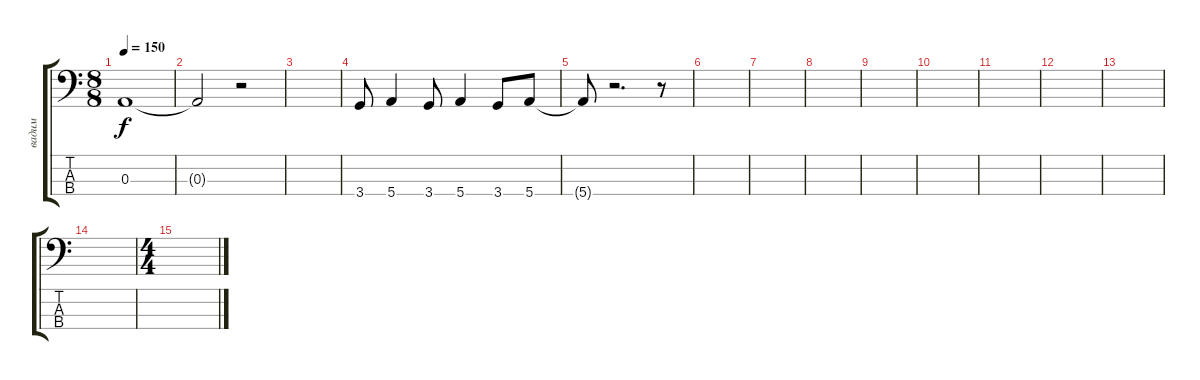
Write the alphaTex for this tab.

\track ("вадим" "вадим") {instrument slapbass2}
\staff {score tabs}
\tuning (G2 D2 A1 E1) {hide}
\ts (8 8)
\tempo 150
\clef f4
\ks c
0.3{t}.1{dy f} |
0.3{t}.2 r.2 |
|
3.4.8 5.4.4 3.4.8 5.4.4 3.4.8 5.4.8 |
5.4{t}.8 r.2{d} r.8 |
|
|
|
|
|
|
|
|
|
\ts (4 4)
